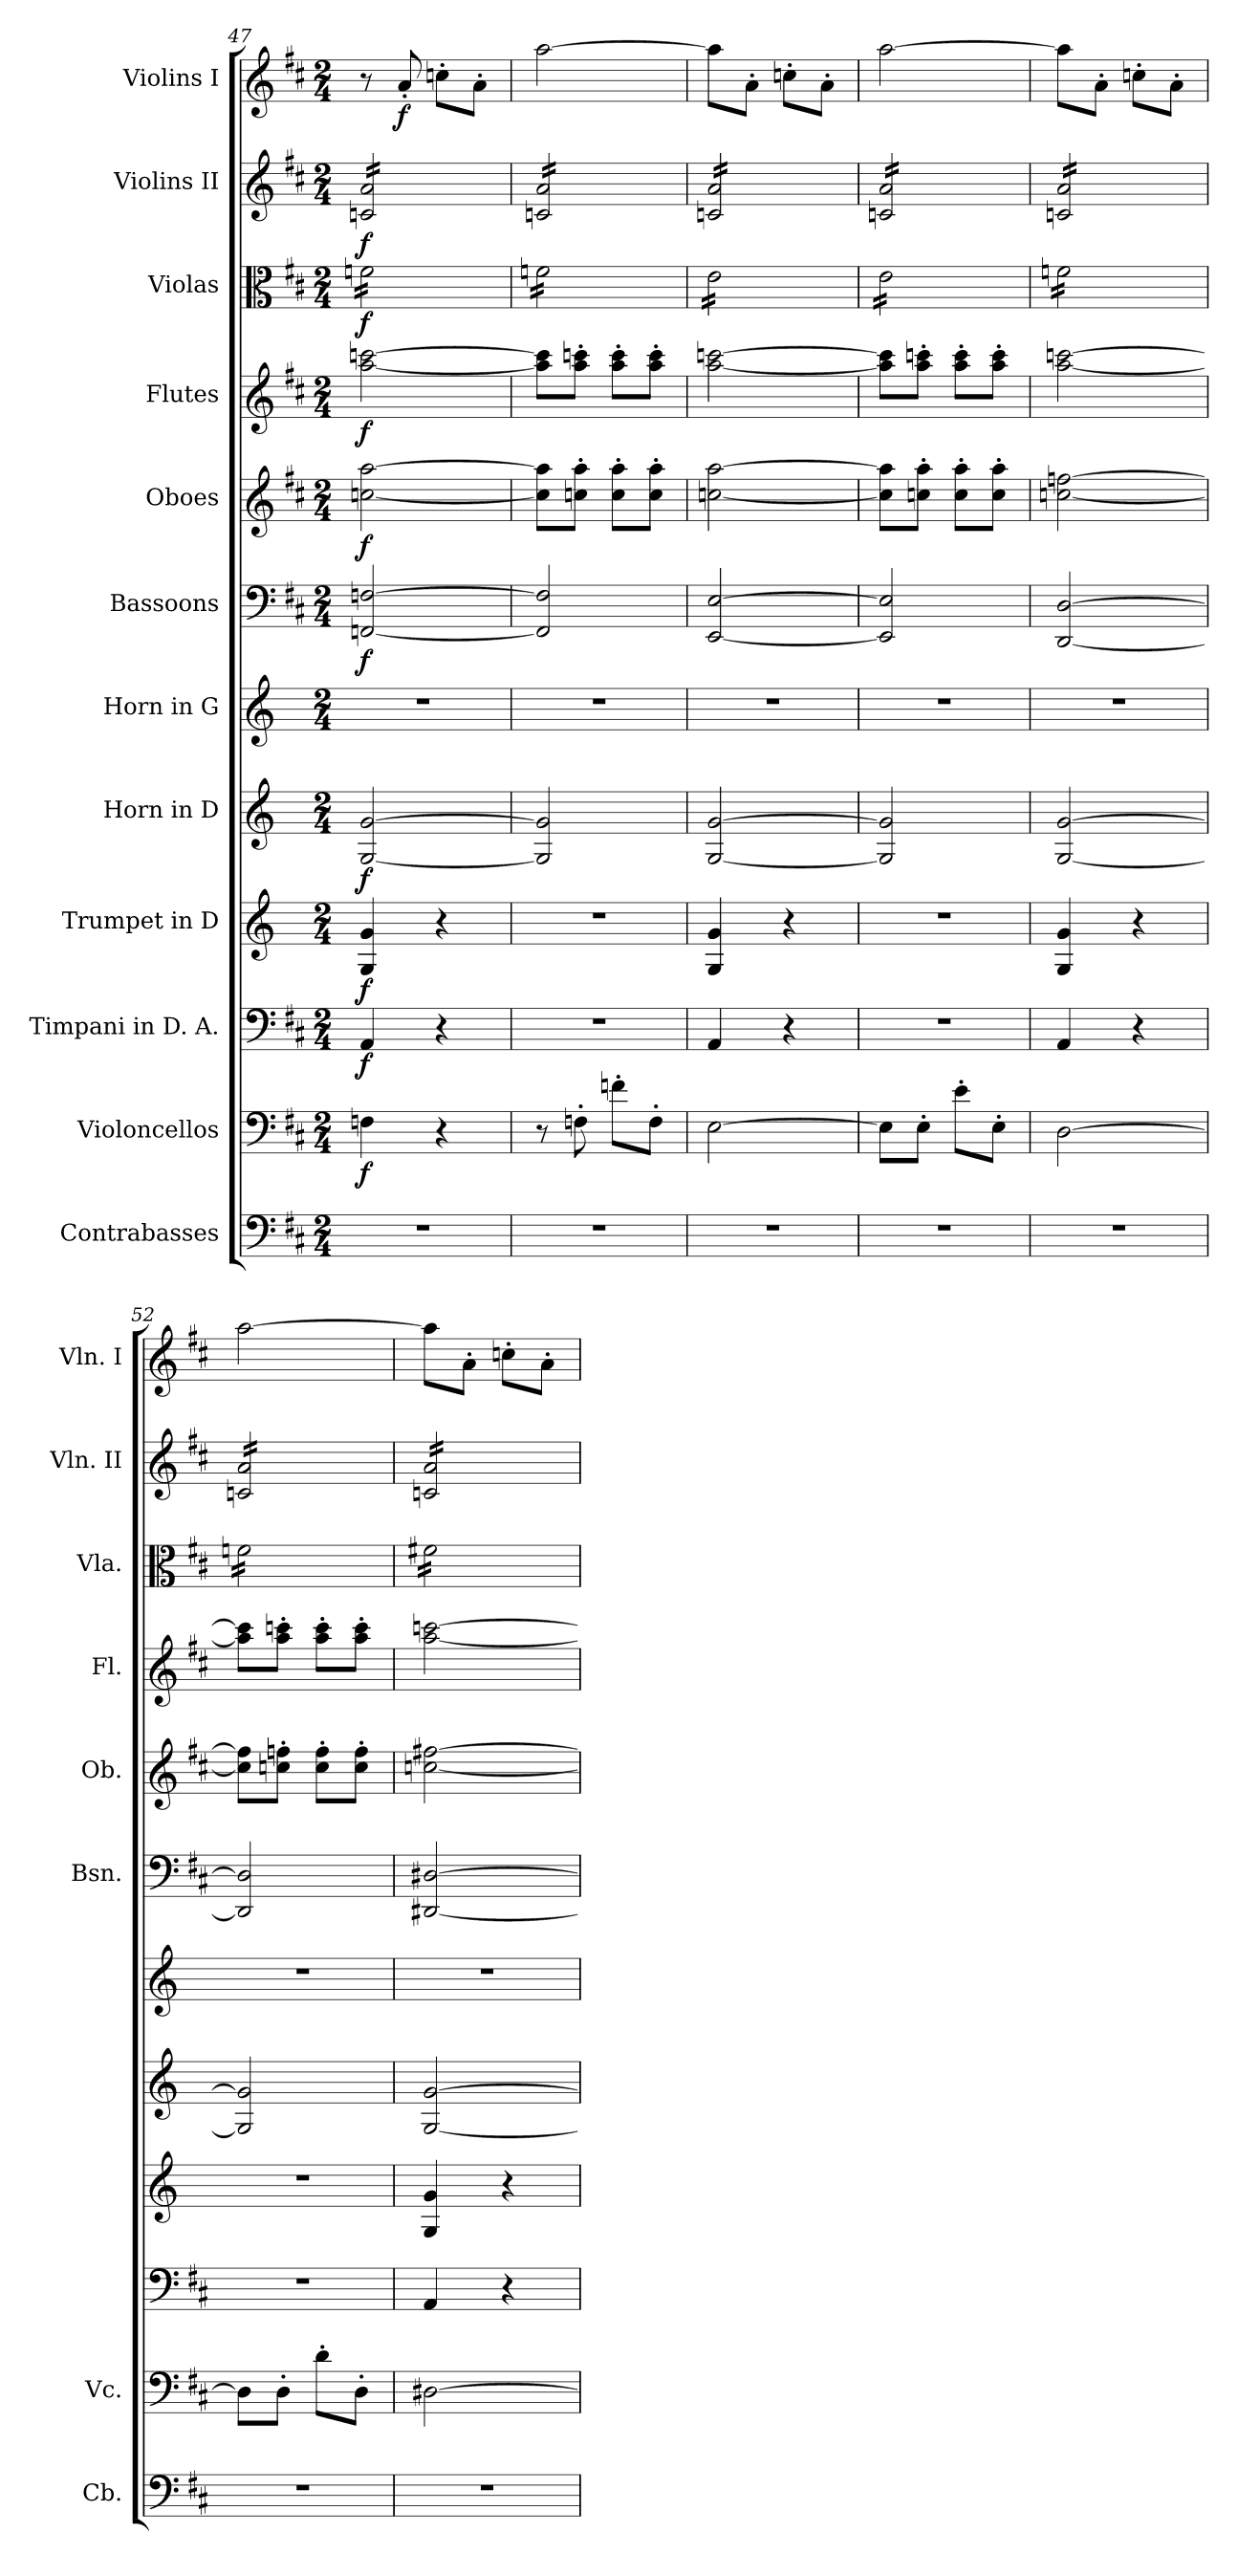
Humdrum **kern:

**kern	**kern	**dynam	**kern	**dynam	**kern	**dynam	**kern	**dynam	**kern	**kern	**dynam	**kern	**dynam	**kern	**dynam	**kern	**dynam	**kern	**dynam	**kern	**dynam
*part12	*part11	*part11	*part10	*part10	*part9	*part9	*part8	*part8	*part7	*part6	*part6	*part5	*part5	*part4	*part4	*part3	*part3	*part2	*part2	*part1	*part1
*staff12	*staff11	*staff11	*staff10	*staff10	*staff9	*staff9	*staff8	*staff8	*staff7	*staff6	*staff6	*staff5	*staff5	*staff4	*staff4	*staff3	*staff3	*staff2	*staff2	*staff1	*staff1
*I"Contrabasses	*I"Violoncellos	*	*I"Timpani in D. A.	*	*I"Trumpet in D	*	*I"Horn in D	*	*I"Horn in G	*I"Bassoons	*	*I"Oboes	*	*I"Flutes	*	*I"Violas	*	*I"Violins II	*	*I"Violins I	*
*I'Cb.	*I'Vc.	*	*	*	*	*	*	*	*	*I'Bsn.	*	*I'Ob.	*	*I'Fl.	*	*I'Vla.	*	*I'Vln. II	*	*I'Vln. I	*
*clefF4	*clefF4	*	*clefF4	*	*clefG2	*	*clefG2	*	*clefG2	*clefF4	*	*clefG2	*	*clefG2	*	*clefC3	*	*clefG2	*	*clefG2	*
*ITrd7c12	*	*	*	*	*ITrd-1c-2	*	*ITrd6c10	*	*ITrd3c5	*	*	*	*	*	*	*	*	*	*	*	*
*k[f#c#]	*k[f#c#]	*	*k[f#c#]	*	*k[f#c#]	*	*k[f#c#]	*	*k[f#]	*k[f#c#]	*	*k[f#c#]	*	*k[f#c#]	*	*k[f#c#]	*	*k[f#c#]	*	*k[f#c#]	*
*M2/4	*M2/4	*	*M2/4	*	*M2/4	*	*M2/4	*	*M2/4	*M2/4	*	*M2/4	*	*M2/4	*	*M2/4	*	*M2/4	*	*M2/4	*
=47	=47	=47	=47	=47	=47	=47	=47	=47	=47	=47	=47	=47	=47	=47	=47	=47	=47	=47	=47	=47	=47
!	!	!LO:DY:b	!	!LO:DY:b	!	!LO:DY:b	!	!LO:DY:b	!	!	!LO:DY:b	!	!LO:DY:b	!	!LO:DY:b	!	!LO:DY:b	!	!LO:DY:b	!	!
*	*	*	*	*	*	*	*	*	*	*	*	*	*	*	*	*tremolo	*	*	*	*	*
*	*	*	*	*	*	*	*	*	*	*	*	*	*	*	*	*	*	*tremolo	*	*	*
2r	4Fn\	f	4AA/	f	4A/ 4a/	f	[2AA/ [2A/	f	2r	[2FFn/ [2Fn/	f	[2ccn\ [2aa\	f	[2aa\ [2cccn\	f	16fn\LL	f	16cn/ 16a/LL	f	8r	.
.	.	.	.	.	.	.	.	.	.	.	.	.	.	.	.	16fn\	.	16cn/ 16a/	.	.	.
!	!	!	!	!	!	!	!	!	!	!	!	!	!	!	!	!	!	!	!	!	!LO:DY:b
.	.	.	.	.	.	.	.	.	.	.	.	.	.	.	.	16fn\	.	16cn/ 16a/	.	8a'/	f
.	.	.	.	.	.	.	.	.	.	.	.	.	.	.	.	16fn\	.	16cn/ 16a/	.	.	.
.	4r	.	4r	.	4r	.	.	.	.	.	.	.	.	.	.	16fn\	.	16cn/ 16a/	.	8ccn'\L	.
.	.	.	.	.	.	.	.	.	.	.	.	.	.	.	.	16fn\	.	16cn/ 16a/	.	.	.
.	.	.	.	.	.	.	.	.	.	.	.	.	.	.	.	16fn\	.	16cn/ 16a/	.	8a'\J	.
.	.	.	.	.	.	.	.	.	.	.	.	.	.	.	.	16fn\JJ	.	16cn/ 16a/JJ	.	.	.
!!LO:PB:g=z
=48	=48	=48	=48	=48	=48	=48	=48	=48	=48	=48	=48	=48	=48	=48	=48	=48	=48	=48	=48	=48	=48
2r	8r	.	2r	.	2r	.	2AA/] 2A/]	.	2r	2FF/] 2F/]	.	8cc\] 8aa\]L	.	8aa\] 8ccc\]L	.	16fn\LL	.	16cn/ 16a/LL	.	[2aa\	.
.	.	.	.	.	.	.	.	.	.	.	.	.	.	.	.	16fn\	.	16cn/ 16a/	.	.	.
.	8Fn'\	.	.	.	.	.	.	.	.	.	.	8ccn\' 8aa\'J	.	8aa\' 8cccn\'J	.	16fn\	.	16cn/ 16a/	.	.	.
.	.	.	.	.	.	.	.	.	.	.	.	.	.	.	.	16fn\	.	16cn/ 16a/	.	.	.
.	8fn'\L	.	.	.	.	.	.	.	.	.	.	8cc\' 8aa\'L	.	8aa\' 8ccc\'L	.	16fn\	.	16cn/ 16a/	.	.	.
.	.	.	.	.	.	.	.	.	.	.	.	.	.	.	.	16fn\	.	16cn/ 16a/	.	.	.
.	8F'\J	.	.	.	.	.	.	.	.	.	.	8cc\' 8aa\'J	.	8aa\' 8ccc\'J	.	16fn\	.	16cn/ 16a/	.	.	.
.	.	.	.	.	.	.	.	.	.	.	.	.	.	.	.	16fn\JJ	.	16cn/ 16a/JJ	.	.	.
=49	=49	=49	=49	=49	=49	=49	=49	=49	=49	=49	=49	=49	=49	=49	=49	=49	=49	=49	=49	=49	=49
2r	[2E\	.	4AA/	.	4A/ 4a/	.	[2AA/ [2A/	.	2r	[2EE/ [2E/	.	[2ccn\ [2aa\	.	[2aa\ [2cccn\	.	16e\LL	.	16cn/ 16a/LL	.	8aa\L]	.
.	.	.	.	.	.	.	.	.	.	.	.	.	.	.	.	16e\	.	16cn/ 16a/	.	.	.
.	.	.	.	.	.	.	.	.	.	.	.	.	.	.	.	16e\	.	16cn/ 16a/	.	8a'\J	.
.	.	.	.	.	.	.	.	.	.	.	.	.	.	.	.	16e\	.	16cn/ 16a/	.	.	.
.	.	.	4r	.	4r	.	.	.	.	.	.	.	.	.	.	16e\	.	16cn/ 16a/	.	8ccn'\L	.
.	.	.	.	.	.	.	.	.	.	.	.	.	.	.	.	16e\	.	16cn/ 16a/	.	.	.
.	.	.	.	.	.	.	.	.	.	.	.	.	.	.	.	16e\	.	16cn/ 16a/	.	8a'\J	.
.	.	.	.	.	.	.	.	.	.	.	.	.	.	.	.	16e\JJ	.	16cn/ 16a/JJ	.	.	.
=50	=50	=50	=50	=50	=50	=50	=50	=50	=50	=50	=50	=50	=50	=50	=50	=50	=50	=50	=50	=50	=50
2r	8E\L]	.	2r	.	2r	.	2AA/] 2A/]	.	2r	2EE/] 2E/]	.	8cc\] 8aa\]L	.	8aa\] 8ccc\]L	.	16e\LL	.	16cn/ 16a/LL	.	[2aa\	.
.	.	.	.	.	.	.	.	.	.	.	.	.	.	.	.	16e\	.	16cn/ 16a/	.	.	.
.	8E'\J	.	.	.	.	.	.	.	.	.	.	8ccn\' 8aa\'J	.	8aa\' 8cccn\'J	.	16e\	.	16cn/ 16a/	.	.	.
.	.	.	.	.	.	.	.	.	.	.	.	.	.	.	.	16e\	.	16cn/ 16a/	.	.	.
.	8e'\L	.	.	.	.	.	.	.	.	.	.	8cc\' 8aa\'L	.	8aa\' 8ccc\'L	.	16e\	.	16cn/ 16a/	.	.	.
.	.	.	.	.	.	.	.	.	.	.	.	.	.	.	.	16e\	.	16cn/ 16a/	.	.	.
.	8E'\J	.	.	.	.	.	.	.	.	.	.	8cc\' 8aa\'J	.	8aa\' 8ccc\'J	.	16e\	.	16cn/ 16a/	.	.	.
.	.	.	.	.	.	.	.	.	.	.	.	.	.	.	.	16e\JJ	.	16cn/ 16a/JJ	.	.	.
=51	=51	=51	=51	=51	=51	=51	=51	=51	=51	=51	=51	=51	=51	=51	=51	=51	=51	=51	=51	=51	=51
2r	[2D\	.	4AA/	.	4A/ 4a/	.	[2AA/ [2A/	.	2r	[2DD/ [2D/	.	[2ccn\ [2ffn\	.	[2aa\ [2cccn\	.	16fn\LL	.	16cn/ 16a/LL	.	8aa\L]	.
.	.	.	.	.	.	.	.	.	.	.	.	.	.	.	.	16fn\	.	16cn/ 16a/	.	.	.
.	.	.	.	.	.	.	.	.	.	.	.	.	.	.	.	16fn\	.	16cn/ 16a/	.	8a'\J	.
.	.	.	.	.	.	.	.	.	.	.	.	.	.	.	.	16fn\	.	16cn/ 16a/	.	.	.
.	.	.	4r	.	4r	.	.	.	.	.	.	.	.	.	.	16fn\	.	16cn/ 16a/	.	8ccn'\L	.
.	.	.	.	.	.	.	.	.	.	.	.	.	.	.	.	16fn\	.	16cn/ 16a/	.	.	.
.	.	.	.	.	.	.	.	.	.	.	.	.	.	.	.	16fn\	.	16cn/ 16a/	.	8a'\J	.
.	.	.	.	.	.	.	.	.	.	.	.	.	.	.	.	16fn\JJ	.	16cn/ 16a/JJ	.	.	.
=52	=52	=52	=52	=52	=52	=52	=52	=52	=52	=52	=52	=52	=52	=52	=52	=52	=52	=52	=52	=52	=52
2r	8D\L]	.	2r	.	2r	.	2AA/] 2A/]	.	2r	2DD/] 2D/]	.	8cc\] 8ff\]L	.	8aa\] 8ccc\]L	.	16fn\LL	.	16cn/ 16a/LL	.	[2aa\	.
.	.	.	.	.	.	.	.	.	.	.	.	.	.	.	.	16fn\	.	16cn/ 16a/	.	.	.
.	8D'\J	.	.	.	.	.	.	.	.	.	.	8ccn\' 8ffn\'J	.	8aa\' 8cccn\'J	.	16fn\	.	16cn/ 16a/	.	.	.
.	.	.	.	.	.	.	.	.	.	.	.	.	.	.	.	16fn\	.	16cn/ 16a/	.	.	.
.	8d'\L	.	.	.	.	.	.	.	.	.	.	8cc\' 8ff\'L	.	8aa\' 8ccc\'L	.	16fn\	.	16cn/ 16a/	.	.	.
.	.	.	.	.	.	.	.	.	.	.	.	.	.	.	.	16fn\	.	16cn/ 16a/	.	.	.
.	8D'\J	.	.	.	.	.	.	.	.	.	.	8cc\' 8ff\'J	.	8aa\' 8ccc\'J	.	16fn\	.	16cn/ 16a/	.	.	.
.	.	.	.	.	.	.	.	.	.	.	.	.	.	.	.	16fn\JJ	.	16cn/ 16a/JJ	.	.	.
=53	=53	=53	=53	=53	=53	=53	=53	=53	=53	=53	=53	=53	=53	=53	=53	=53	=53	=53	=53	=53	=53
2r	[2D#X\	.	4AA/	.	4A/ 4a/	.	[2AA/ [2A/	.	2r	[2DD#X/ [2D#X/	.	[2ccn\ [2ff#X\	.	[2aa\ [2cccn\	.	16f#X\LL	.	16cn/ 16a/LL	.	8aa\L]	.
.	.	.	.	.	.	.	.	.	.	.	.	.	.	.	.	16f#X\	.	16cn/ 16a/	.	.	.
.	.	.	.	.	.	.	.	.	.	.	.	.	.	.	.	16f#X\	.	16cn/ 16a/	.	8a'\J	.
.	.	.	.	.	.	.	.	.	.	.	.	.	.	.	.	16f#X\	.	16cn/ 16a/	.	.	.
.	.	.	4r	.	4r	.	.	.	.	.	.	.	.	.	.	16f#X\	.	16cn/ 16a/	.	8ccn'\L	.
.	.	.	.	.	.	.	.	.	.	.	.	.	.	.	.	16f#X\	.	16cn/ 16a/	.	.	.
.	.	.	.	.	.	.	.	.	.	.	.	.	.	.	.	16f#X\	.	16cn/ 16a/	.	8a'\J	.
.	.	.	.	.	.	.	.	.	.	.	.	.	.	.	.	16f#X\JJ	.	16cn/ 16a/JJ	.	.	.
*	*	*	*	*	*	*	*	*	*	*	*	*	*	*	*	*	*	*Xtremolo	*	*	*
*	*	*	*	*	*	*	*	*	*	*	*	*	*	*	*	*Xtremolo	*	*	*	*	*
=	=	=	=	=	=	=	=	=	=	=	=	=	=	=	=	=	=	=	=	=	=
*-	*-	*-	*-	*-	*-	*-	*-	*-	*-	*-	*-	*-	*-	*-	*-	*-	*-	*-	*-	*-	*-
